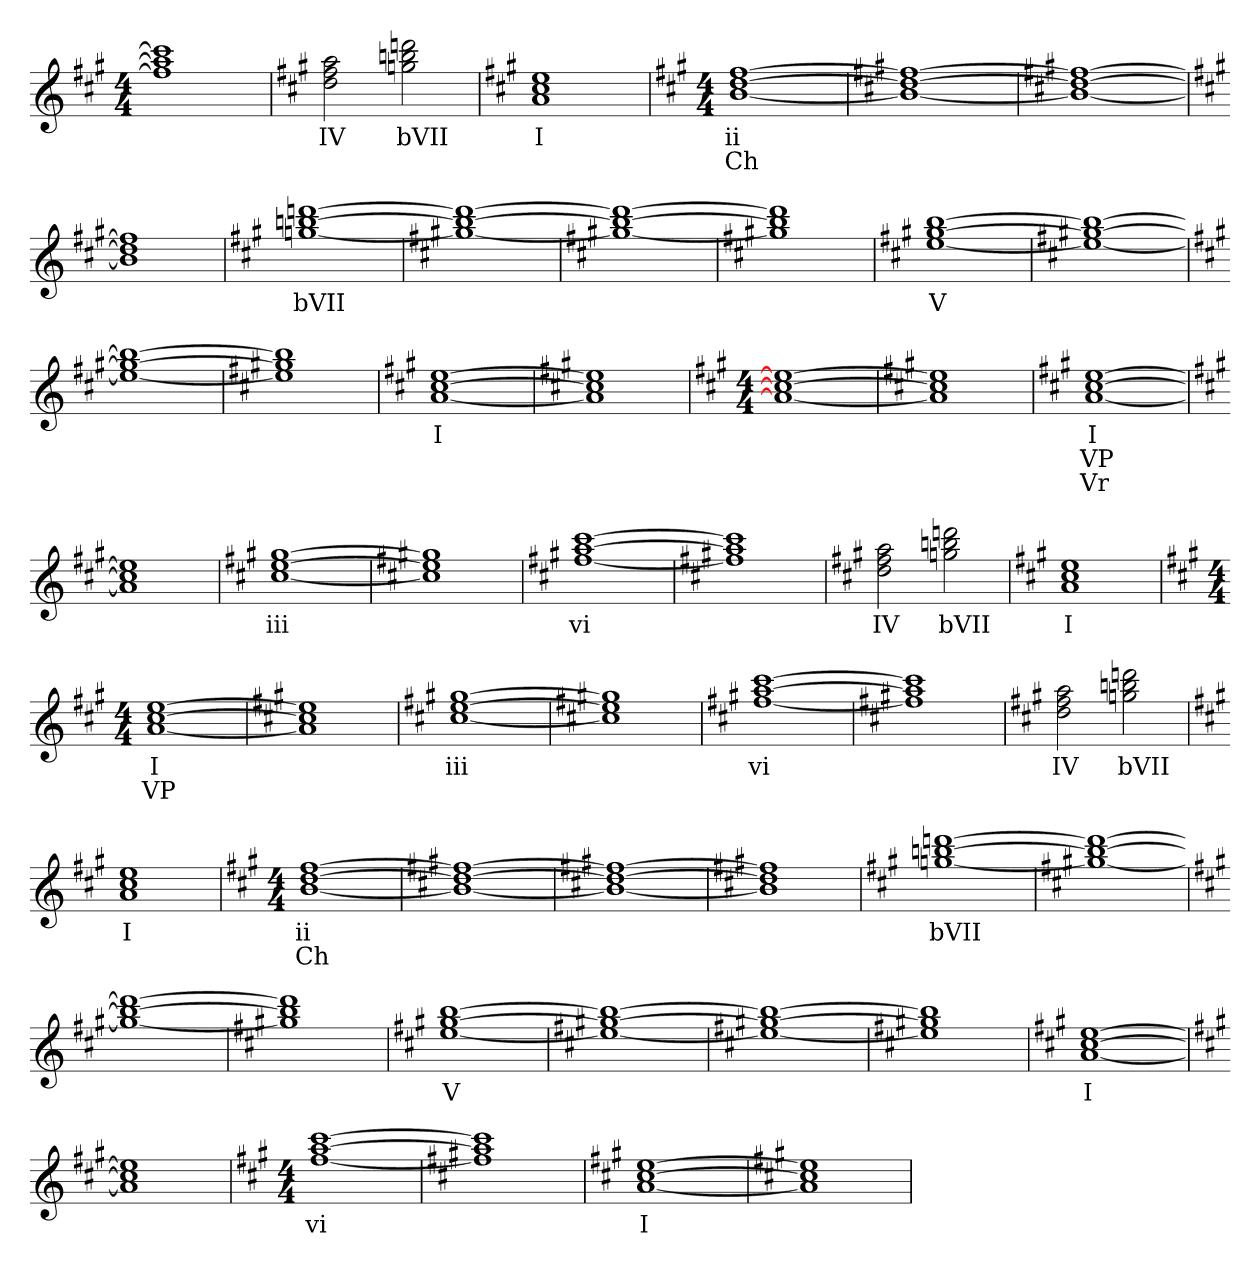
**kern	**text	**text	**text
*part1	*part1	*part1	*part1
*staff1	*staff1	*staff1	*staff1
*k[f#c#g#]	*	*	*
*A:	*	*	*
*M4/4	*	*	*
=	=	=	=
1ff#] 1aa] 1ccc#]	.	.	.
=	=	=	=
*k[f#c#g#]	*	*	*
*A:	*	*	*
2dd 2ff# 2aa	IV	.	.
2ggn 2bbn 2dddn	bVII	.	.
=	=	=	=
*k[f#c#g#]	*	*	*
*A:	*	*	*
1a 1cc# 1ee	I	.	.
=	=	=	=
*k[f#c#g#]	*	*	*
*A:	*	*	*
*M4/4	*	*	*
[1b [1dd [1ff#	ii	Ch	.
=	=	=	=
*k[f#c#g#]	*	*	*
*A:	*	*	*
1b_ 1dd_ 1ff#_	.	.	.
=	=	=	=
*k[f#c#g#]	*	*	*
*A:	*	*	*
1b_ 1dd_ 1ff#_	.	.	.
=	=	=	=
*k[f#c#g#]	*	*	*
*A:	*	*	*
1b] 1dd] 1ff#]	.	.	.
=	=	=	=
*k[f#c#g#]	*	*	*
*A:	*	*	*
[1ggn [1bbn [1dddn	bVII	.	.
=	=	=	=
*k[f#c#g#]	*	*	*
*A:	*	*	*
1ggn_ 1bbn_ 1dddn_	.	.	.
=	=	=	=
*k[f#c#g#]	*	*	*
*A:	*	*	*
1ggn_ 1bbn_ 1dddn_	.	.	.
=	=	=	=
*k[f#c#g#]	*	*	*
*A:	*	*	*
1ggn] 1bbn] 1dddn]	.	.	.
=	=	=	=
*k[f#c#g#]	*	*	*
*A:	*	*	*
[1ee [1gg# [1bb	V	.	.
=	=	=	=
*k[f#c#g#]	*	*	*
*A:	*	*	*
1ee_ 1gg#_ 1bb_	.	.	.
=	=	=	=
*k[f#c#g#]	*	*	*
*A:	*	*	*
1ee_ 1gg#_ 1bb_	.	.	.
=	=	=	=
*k[f#c#g#]	*	*	*
*A:	*	*	*
1ee] 1gg#] 1bb]	.	.	.
=	=	=	=
*k[f#c#g#]	*	*	*
*A:	*	*	*
[1a [1cc# [1ee	I	.	.
=	=	=	=
*k[f#c#g#]	*	*	*
*A:	*	*	*
1a] 1cc#] 1ee]	.	.	.
=	=	=	=
*k[f#c#g#]	*	*	*
*A:	*	*	*
*M4/4	*	*	*
1a_ 1cc#_ 1ee_	.	.	.
=	=	=	=
*k[f#c#g#]	*	*	*
*A:	*	*	*
1a] 1cc#] 1ee]	.	.	.
=	=	=	=
*k[f#c#g#]	*	*	*
*A:	*	*	*
[1a [1cc# [1ee	I	VP	Vr
=	=	=	=
*k[f#c#g#]	*	*	*
*A:	*	*	*
1a] 1cc#] 1ee]	.	.	.
=	=	=	=
*k[f#c#g#]	*	*	*
*A:	*	*	*
[1cc# [1ee [1gg#	iii	.	.
=	=	=	=
*k[f#c#g#]	*	*	*
*A:	*	*	*
1cc#] 1ee] 1gg#]	.	.	.
=	=	=	=
*k[f#c#g#]	*	*	*
*A:	*	*	*
[1ff# [1aa [1ccc#	vi	.	.
=	=	=	=
*k[f#c#g#]	*	*	*
*A:	*	*	*
1ff#] 1aa] 1ccc#]	.	.	.
=	=	=	=
*k[f#c#g#]	*	*	*
*A:	*	*	*
2dd 2ff# 2aa	IV	.	.
2ggn 2bbn 2dddn	bVII	.	.
=	=	=	=
*k[f#c#g#]	*	*	*
*A:	*	*	*
1a 1cc# 1ee	I	.	.
=	=	=	=
*k[f#c#g#]	*	*	*
*A:	*	*	*
*M4/4	*	*	*
[1a [1cc# [1ee	I	VP	.
=	=	=	=
*k[f#c#g#]	*	*	*
*A:	*	*	*
1a] 1cc#] 1ee]	.	.	.
=	=	=	=
*k[f#c#g#]	*	*	*
*A:	*	*	*
[1cc# [1ee [1gg#	iii	.	.
=	=	=	=
*k[f#c#g#]	*	*	*
*A:	*	*	*
1cc#] 1ee] 1gg#]	.	.	.
=	=	=	=
*k[f#c#g#]	*	*	*
*A:	*	*	*
[1ff# [1aa [1ccc#	vi	.	.
=	=	=	=
*k[f#c#g#]	*	*	*
*A:	*	*	*
1ff#] 1aa] 1ccc#]	.	.	.
=	=	=	=
*k[f#c#g#]	*	*	*
*A:	*	*	*
2dd 2ff# 2aa	IV	.	.
2ggn 2bbn 2dddn	bVII	.	.
=	=	=	=
*k[f#c#g#]	*	*	*
*A:	*	*	*
1a 1cc# 1ee	I	.	.
=	=	=	=
*k[f#c#g#]	*	*	*
*A:	*	*	*
*M4/4	*	*	*
[1b [1dd [1ff#	ii	Ch	.
=	=	=	=
*k[f#c#g#]	*	*	*
*A:	*	*	*
1b_ 1dd_ 1ff#_	.	.	.
=	=	=	=
*k[f#c#g#]	*	*	*
*A:	*	*	*
1b_ 1dd_ 1ff#_	.	.	.
=	=	=	=
*k[f#c#g#]	*	*	*
*A:	*	*	*
1b] 1dd] 1ff#]	.	.	.
=	=	=	=
*k[f#c#g#]	*	*	*
*A:	*	*	*
[1ggn [1bbn [1dddn	bVII	.	.
=	=	=	=
*k[f#c#g#]	*	*	*
*A:	*	*	*
1ggn_ 1bbn_ 1dddn_	.	.	.
=	=	=	=
*k[f#c#g#]	*	*	*
*A:	*	*	*
1ggn_ 1bbn_ 1dddn_	.	.	.
=	=	=	=
*k[f#c#g#]	*	*	*
*A:	*	*	*
1ggn] 1bbn] 1dddn]	.	.	.
=	=	=	=
*k[f#c#g#]	*	*	*
*A:	*	*	*
[1ee [1gg# [1bb	V	.	.
=	=	=	=
*k[f#c#g#]	*	*	*
*A:	*	*	*
1ee_ 1gg#_ 1bb_	.	.	.
=	=	=	=
*k[f#c#g#]	*	*	*
*A:	*	*	*
1ee_ 1gg#_ 1bb_	.	.	.
=	=	=	=
*k[f#c#g#]	*	*	*
*A:	*	*	*
1ee] 1gg#] 1bb]	.	.	.
=	=	=	=
*k[f#c#g#]	*	*	*
*A:	*	*	*
[1a [1cc# [1ee	I	.	.
=	=	=	=
*k[f#c#g#]	*	*	*
*A:	*	*	*
1a] 1cc#] 1ee]	.	.	.
=	=	=	=
*k[f#c#g#]	*	*	*
*A:	*	*	*
*M4/4	*	*	*
[1ff# [1aa [1ccc#	vi	.	.
=	=	=	=
*k[f#c#g#]	*	*	*
*A:	*	*	*
1ff#] 1aa] 1ccc#]	.	.	.
=	=	=	=
*k[f#c#g#]	*	*	*
*A:	*	*	*
[1a [1cc# [1ee	I	.	.
=	=	=	=
*k[f#c#g#]	*	*	*
*A:	*	*	*
1a] 1cc#] 1ee]	.	.	.
=	=	=	=
*-	*-	*-	*-
